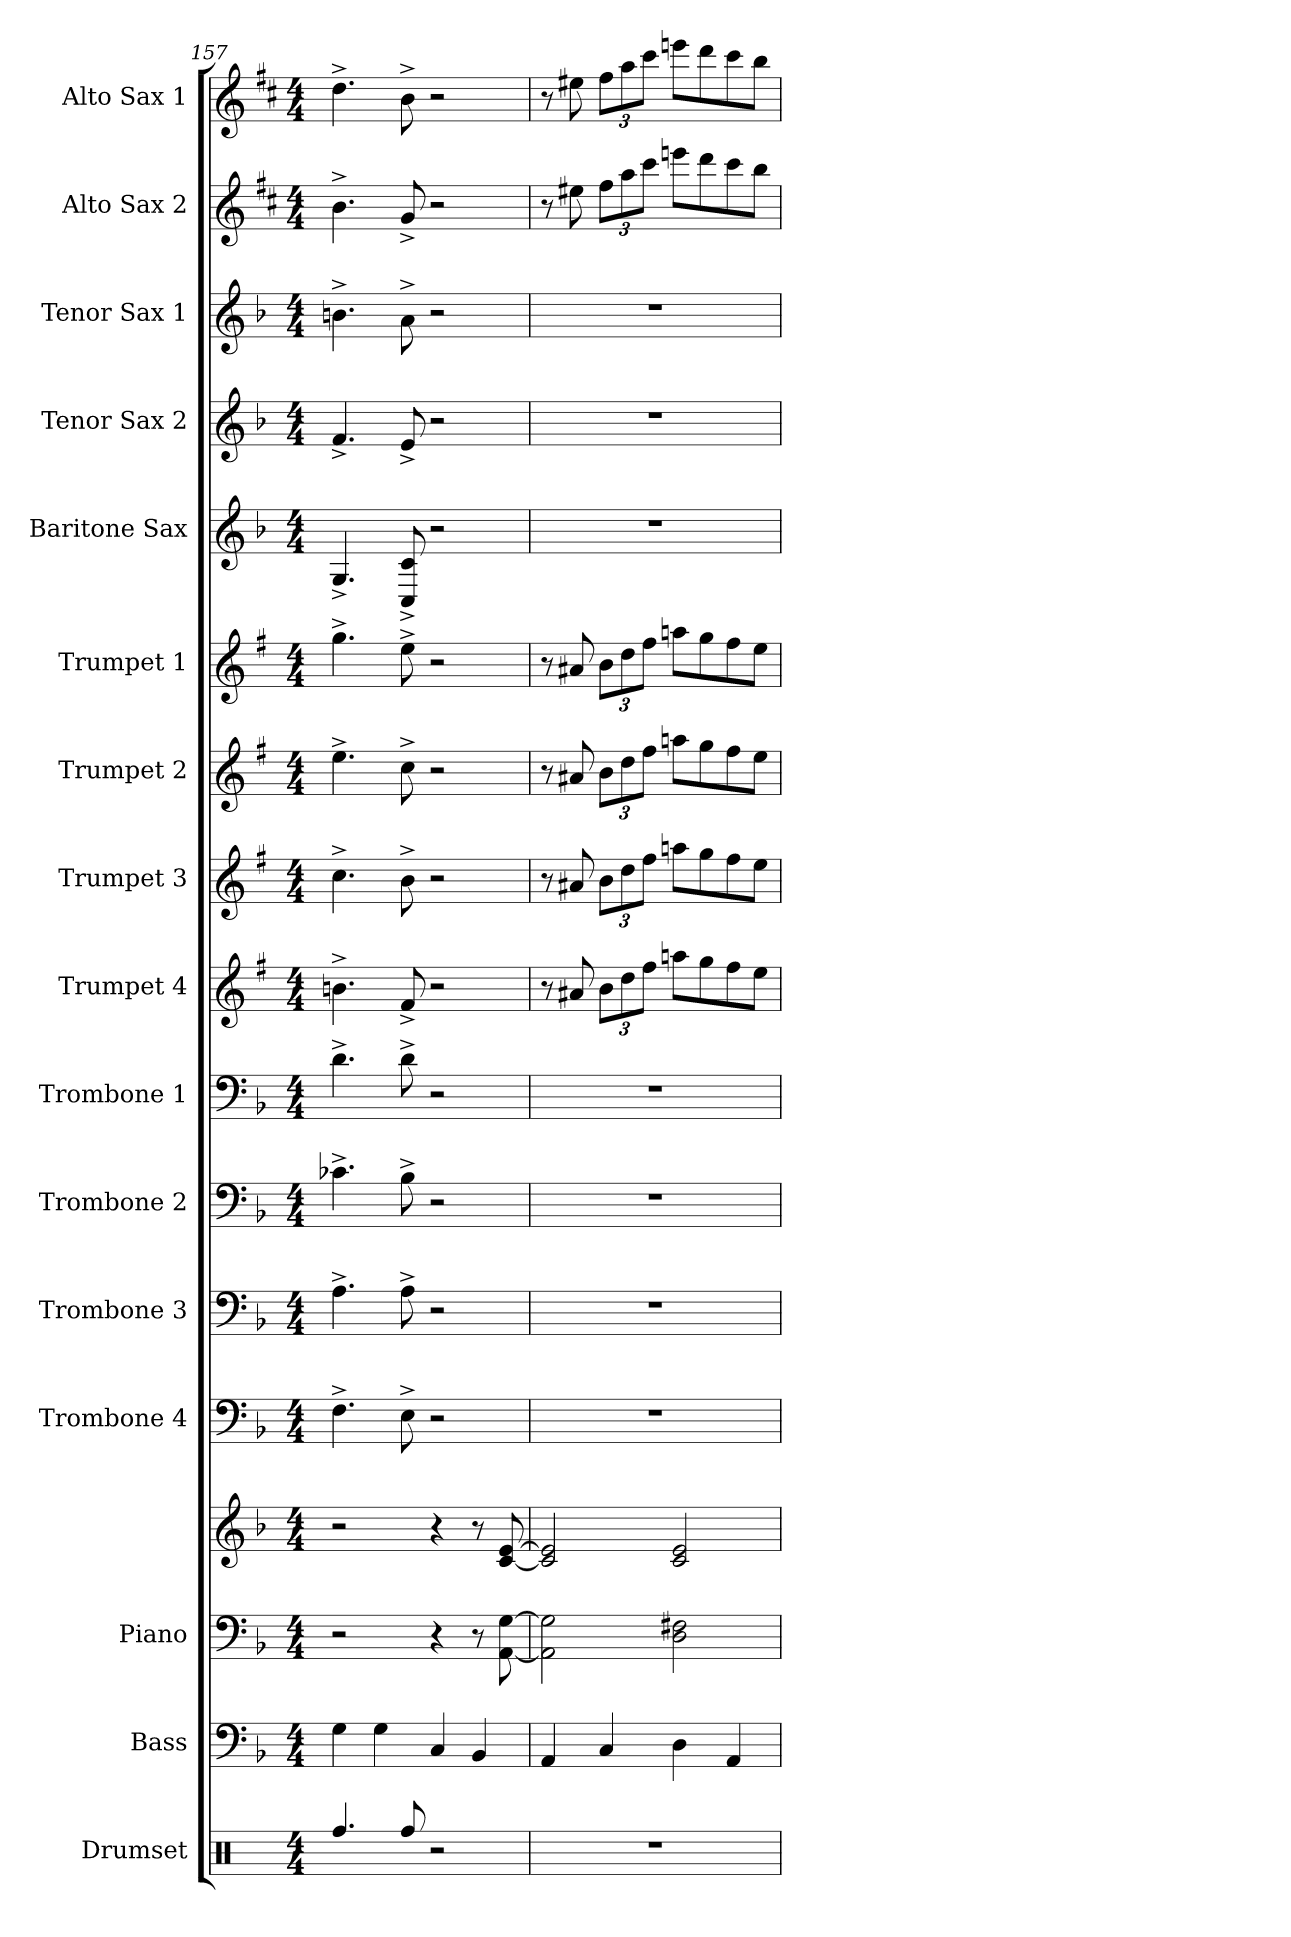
**kern	**kern	**kern	**kern	**kern	**kern	**kern	**kern	**kern	**kern	**kern	**kern	**kern	**kern	**kern	**kern	**kern
*part16	*part15	*part14	*part14	*part13	*part12	*part11	*part10	*part9	*part8	*part7	*part6	*part5	*part4	*part3	*part2	*part1
*staff17	*staff16	*staff15	*staff14	*staff13	*staff12	*staff11	*staff10	*staff9	*staff8	*staff7	*staff6	*staff5	*staff4	*staff3	*staff2	*staff1
*I"Drumset	*I"Bass	*I"Piano	*	*I"Trombone 4	*I"Trombone 3	*I"Trombone 2	*I"Trombone 1	*I"Trumpet 4	*I"Trumpet 3	*I"Trumpet 2	*I"Trumpet 1	*I"Baritone Sax	*I"Tenor Sax 2	*I"Tenor Sax 1	*I"Alto Sax 2	*I"Alto Sax 1
*I'Drs.	*I'Bass	*I'Piano	*	*I'Tbn. 4	*I'Tbn. 3	*I'Tbn. 2	*I'Tbn. 1	*I'Tpt. 4	*I'Tpt. 3	*I'Tpt. 2	*I'Tpt. 1	*I'Bari	*I'Tenor 2	*I'Tenor 1	*I'Alto 2	*I'Alto 1
*clefX	*clefF4	*clefF4	*clefG2	*clefF4	*clefF4	*clefF4	*clefF4	*clefG2	*clefG2	*clefG2	*clefG2	*clefG2	*clefG2	*clefG2	*clefG2	*clefG2
*	*ITrd7c12	*	*	*	*	*	*	*ITrd1c2	*ITrd1c2	*ITrd1c2	*ITrd1c2	*ITrd12c21	*ITrd8c14	*ITrd8c14	*ITrd5c9	*ITrd5c9
*k[]	*k[b-]	*k[b-]	*k[b-]	*k[b-]	*k[b-]	*k[b-]	*k[b-]	*k[b-]	*k[b-]	*k[b-]	*k[b-]	*k[b-]	*k[b-]	*k[b-]	*k[b-]	*k[b-]
*M4/4	*M4/4	*M4/4	*M4/4	*M4/4	*M4/4	*M4/4	*M4/4	*M4/4	*M4/4	*M4/4	*M4/4	*M4/4	*M4/4	*M4/4	*M4/4	*M4/4
=157	=157	=157	=157	=157	=157	=157	=157	=157	=157	=157	=157	=157	=157	=157	=157	=157
*^	*	*	*	*	*	*	*	*	*	*	*	*	*	*	*	*
4.Rff/	4R\	4GG\	2r	2r	4.F^\	4.A^\	4.c-X^\	4.d^\	4.an^\	4.b-^\	4.dd^\	4.ff^\	4.GG^/	4.F^/	4.Bn^\	4.d^\	4.f^\
.	4R\	4GG\	.	.	.	.	.	.	.	.	.	.	.	.	.	.	.
8Rff/	.	.	.	.	8E^\	8A^\	8B-^\	8d^\	8e^/	8a^\	8b-^\	8dd^\	8CC/^ 8C/^	8E^/	8A^\	8B-^/	8d^\
2r	4R\	4CC/	4r	4r	2r	2r	2r	2r	2r	2r	2r	2r	2r	2r	2r	2r	2r
.	4R\	4BBB-/	8r	8r	.	.	.	.	.	.	.	.	.	.	.	.	.
.	.	.	[8AA\ [8G\	[8c/ [8e/	.	.	.	.	.	.	.	.	.	.	.	.	.
*v	*v	*	*	*	*	*	*	*	*	*	*	*	*	*	*	*	*
!!LO:PB:g=z
=158	=158	=158	=158	=158	=158	=158	=158	=158	=158	=158	=158	=158	=158	=158	=158	=158
1r	4AAA/	2AA\] 2G\]	2c/] 2e/]	1r	1r	1r	1r	8r	8r	8r	8r	1r	1r	1r	8r	8r
.	.	.	.	.	.	.	.	8g#X/	8g#X/	8g#X/	8g#X/	.	.	.	8g#X\	8g#X\
*	*	*	*	*	*	*	*	*Xbrackettup	*Xbrackettup	*Xbrackettup	*Xbrackettup	*	*	*	*Xbrackettup	*Xbrackettup
.	4CC/	.	.	.	.	.	.	12a\L	12a\L	12a\L	12a\L	.	.	.	12a\L	12a\L
.	.	.	.	.	.	.	.	12cc\	12cc\	12cc\	12cc\	.	.	.	12cc\	12cc\
.	.	.	.	.	.	.	.	12ee\J	12ee\J	12ee\J	12ee\J	.	.	.	12ee\J	12ee\J
.	4DD\	2D\ 2F#X\	2c/ 2e/	.	.	.	.	8ggn\L	8ggn\L	8ggn\L	8ggn\L	.	.	.	8ggn\L	8ggn\L
.	.	.	.	.	.	.	.	8ff\	8ff\	8ff\	8ff\	.	.	.	8ff\	8ff\
.	4AAA/	.	.	.	.	.	.	8ee\	8ee\	8ee\	8ee\	.	.	.	8ee\	8ee\
.	.	.	.	.	.	.	.	8dd\J	8dd\J	8dd\J	8dd\J	.	.	.	8dd\J	8dd\J
=	=	=	=	=	=	=	=	=	=	=	=	=	=	=	=	=
*-	*-	*-	*-	*-	*-	*-	*-	*-	*-	*-	*-	*-	*-	*-	*-	*-
